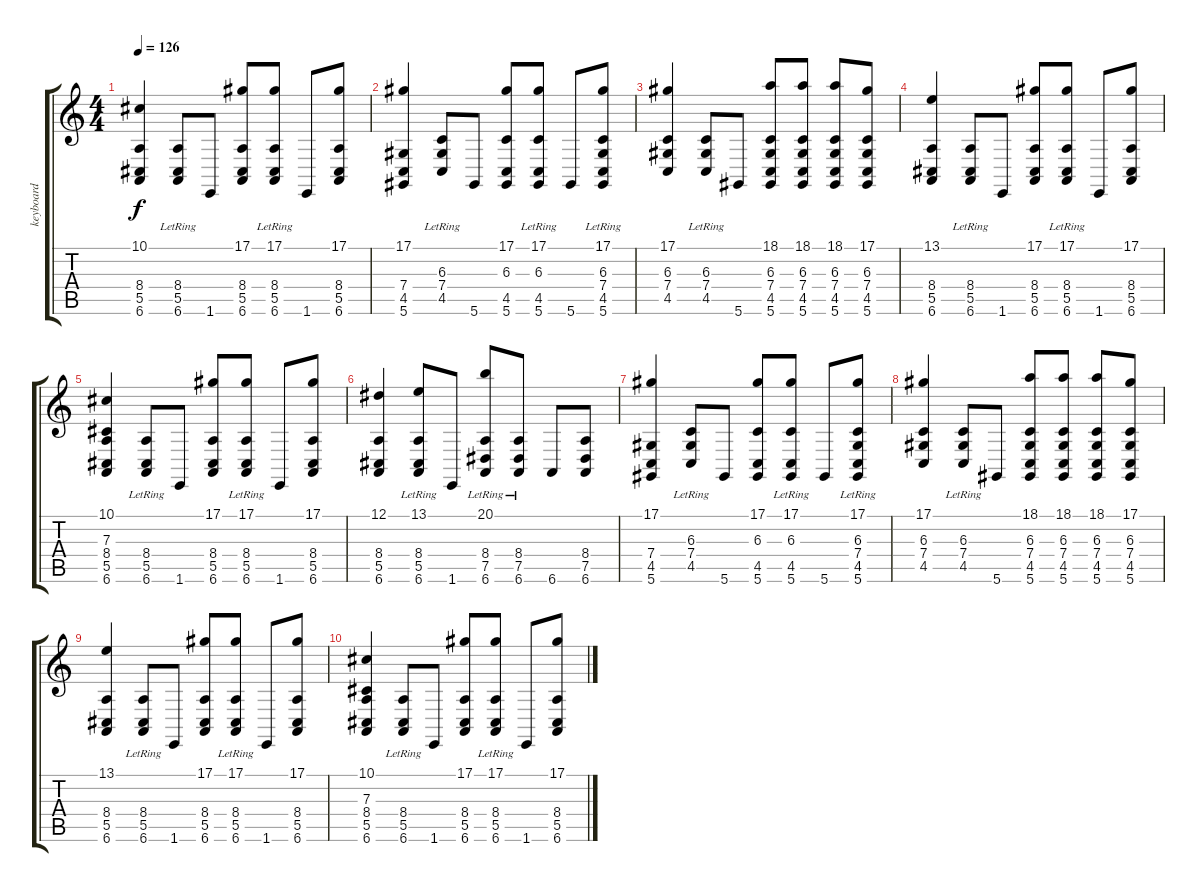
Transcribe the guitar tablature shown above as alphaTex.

\track ("keyboard" "keyboard") {instrument brightacousticpiano}
\staff {score tabs}
\tuning (Eb4 Bb3 Gb3 Db3 Ab2 Eb2) {hide}
\ts (4 4)
\tempo 126
\clef g2
\ks c
(10.1 8.4 5.5 6.6).4{dy f volume 0 instrument tubularbells} (8.4{lr} 5.5{lr} 6.6).8{volume 13} 1.6.8 (17.1 8.4 5.5 6.6).8 (17.1 8.4{lr} 5.5{lr} 6.6).8 1.6.8 (17.1 8.4 5.5 6.6).8 |
(17.1 7.4 4.5 5.6).4 (6.3 7.4{lr} 4.5{lr}).8 5.6.8 (17.1 6.3 4.5 5.6).8 (17.1 6.3{lr} 4.5{lr} 5.6).8 5.6.8 (17.1 6.3{lr} 7.4 4.5 5.6).8 |
(17.1 6.3 7.4 4.5).4 (6.3{lr} 7.4{lr} 4.5{lr}).8 5.6.8 (18.1 6.3 7.4 4.5 5.6).8 (18.1 6.3 7.4 4.5 5.6).8 (18.1 6.3 7.4 4.5 5.6).8 (17.1 6.3 7.4 4.5 5.6).8 |
(13.1 8.4 5.5 6.6).4 (8.4{lr} 5.5{lr} 6.6).8 1.6.8 (17.1 8.4 5.5 6.6).8 (17.1 8.4{lr} 5.5{lr} 6.6).8 1.6.8 (17.1 8.4 5.5 6.6).8 |
(10.1 7.3 8.4 5.5 6.6).4{volume 0} (8.4{lr} 5.5{lr} 6.6).8 1.6.8 (17.1 8.4 5.5 6.6).8 (17.1 8.4{lr} 5.5{lr} 6.6).8 1.6.8 (17.1 8.4 5.5 6.6).8 |
(12.1 8.4 5.5 6.6).4 (13.1 8.4{lr} 5.5{lr} 6.6).8 1.6.8 (20.1{lr} 8.4 7.5 6.6).8 (8.4 7.5{lr} 6.6).8 6.6.8 (8.4 7.5 6.6).8 |
(17.1 7.4 4.5 5.6).4 (6.3 7.4{lr} 4.5{lr}).8 5.6.8 (17.1 6.3 4.5 5.6).8 (17.1 6.3{lr} 4.5{lr} 5.6).8 5.6.8 (17.1 6.3{lr} 7.4 4.5 5.6).8 |
(17.1 6.3 7.4 4.5).4 (6.3{lr} 7.4{lr} 4.5{lr}).8 5.6.8 (18.1 6.3 7.4 4.5 5.6).8 (18.1 6.3 7.4 4.5 5.6).8 (18.1 6.3 7.4 4.5 5.6).8 (17.1 6.3 7.4 4.5 5.6).8 |
(13.1 8.4 5.5 6.6).4 (8.4{lr} 5.5{lr} 6.6).8 1.6.8 (17.1 8.4 5.5 6.6).8 (17.1 8.4{lr} 5.5{lr} 6.6).8 1.6.8 (17.1 8.4 5.5 6.6).8 |
(10.1 7.3 8.4 5.5 6.6).4 (8.4{lr} 5.5{lr} 6.6).8 1.6.8 (17.1 8.4 5.5 6.6).8 (17.1 8.4{lr} 5.5{lr} 6.6).8 1.6.8 (17.1 8.4 5.5 6.6).8
